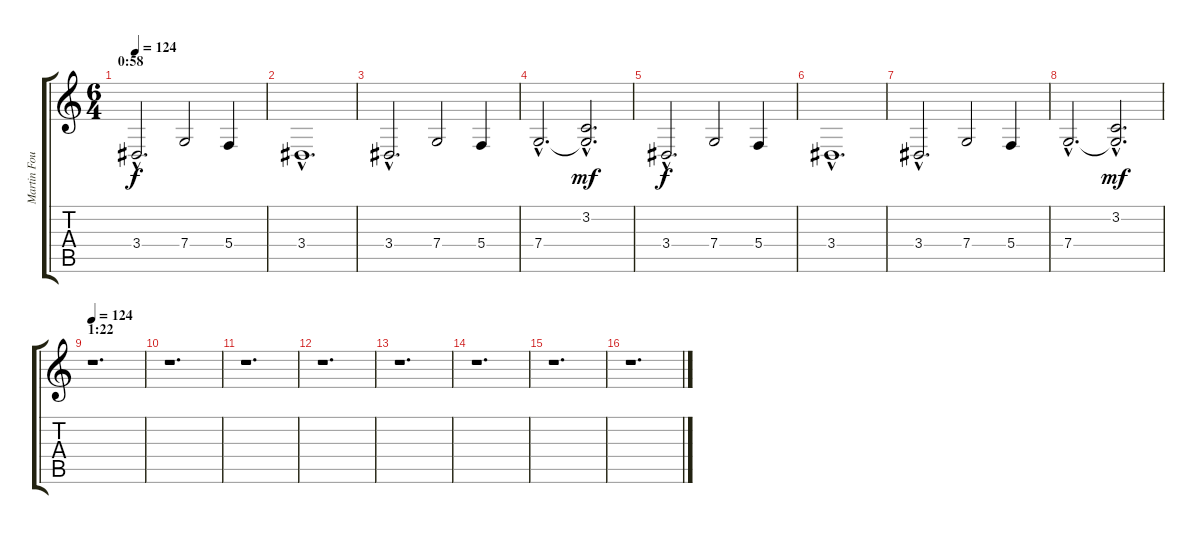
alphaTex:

\track ("Martin Foul (Unwashed Pianist)" "Martin Fou") {instrument stringensemble1}
\staff {score tabs}
\tuning (D4 A3 F3 C3 G2 D2) {hide}
\ts (6 4)
\section ("" "0:58")
\tempo 124
\clef g2
\ks c
3.4{hac}.2{d dy f volume 16 balance 10 instrument stringensemble1} 7.4.2 5.4.4 |
3.4{hac}.1{d} |
3.4{hac}.2{d} 7.4.2 5.4.4 |
7.4{hac}.2{d} (3.2{hac} 7.4{hac t}).2{d dy mf} |
3.4{hac}.2{d dy f} 7.4.2 5.4.4 |
3.4{hac}.1{d} |
3.4{hac}.2{d} 7.4.2 5.4.4 |
7.4{hac}.2{d} (3.2{hac} 7.4{hac t}).2{d dy mf} |
\section ("" "1:22")
\tempo 124
r.1{d} |
r.1{d} |
r.1{d} |
r.1{d} |
r.1{d} |
r.1{d} |
r.1{d} |
r.1{d}
